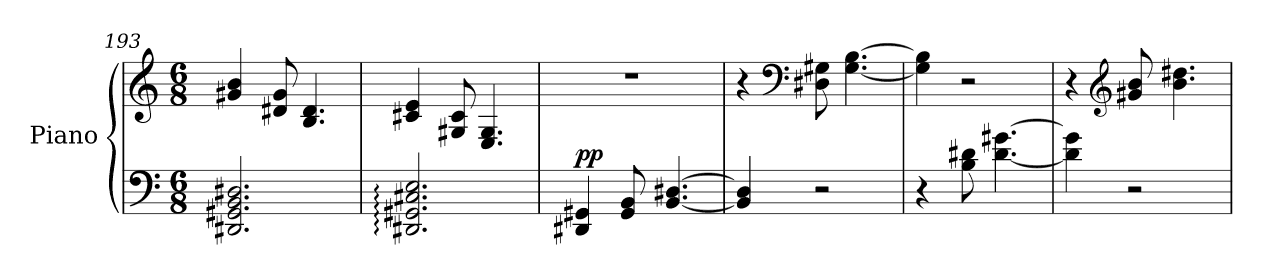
**kern	**kern	**dynam
*part1	*part1	*part1
*staff2	*staff1	*staff1/2
*I"Piano	*	*
*I'Pno	*	*
*clefF4	*clefG2	*
*k[]	*k[]	*
*M6/8	*M6/8	*
=193	=193	=193
2.DD#X/ 2.GG#X/ 2.BB/ 2.D#X/	4g#X/ 4b/	.
.	8d#X/ 8g#/	.
.	4.B/ 4.d#/	.
=194	=194	=194
2.DD#X/: 2.GG#X/: 2.C#X/: 2.E/:	4c#X/ 4e/	.
.	8G#X/ 8c#/	.
.	4.E/ 4.G#/	.
!!LO:LB:g=z
=195	=195	=195
!	!	!LO:DY:a=2
4DD#X/ 4GG#X/	2.r	pp
8GG#/ 8BB/	.	.
[4.BB/ [4.D#X/	.	.
=196	=196	=196
4BB/] 4D#/]	4r	.
*	*clefF4	*
2r	8D#X\ 8G#X\	.
.	[4.G#\ [4.B\	.
=197	=197	=197
4r	4G#\] 4B\]	.
8B\ 8d#X\	2r	.
[4.d#\ [4.g#X\	.	.
=198	=198	=198
4d#\] 4g#\]	4r	.
*	*clefG2	*
2r	8g#X/ 8b/	.
.	4.b\ 4.dd#X\	.
=	=	=
*-	*-	*-
